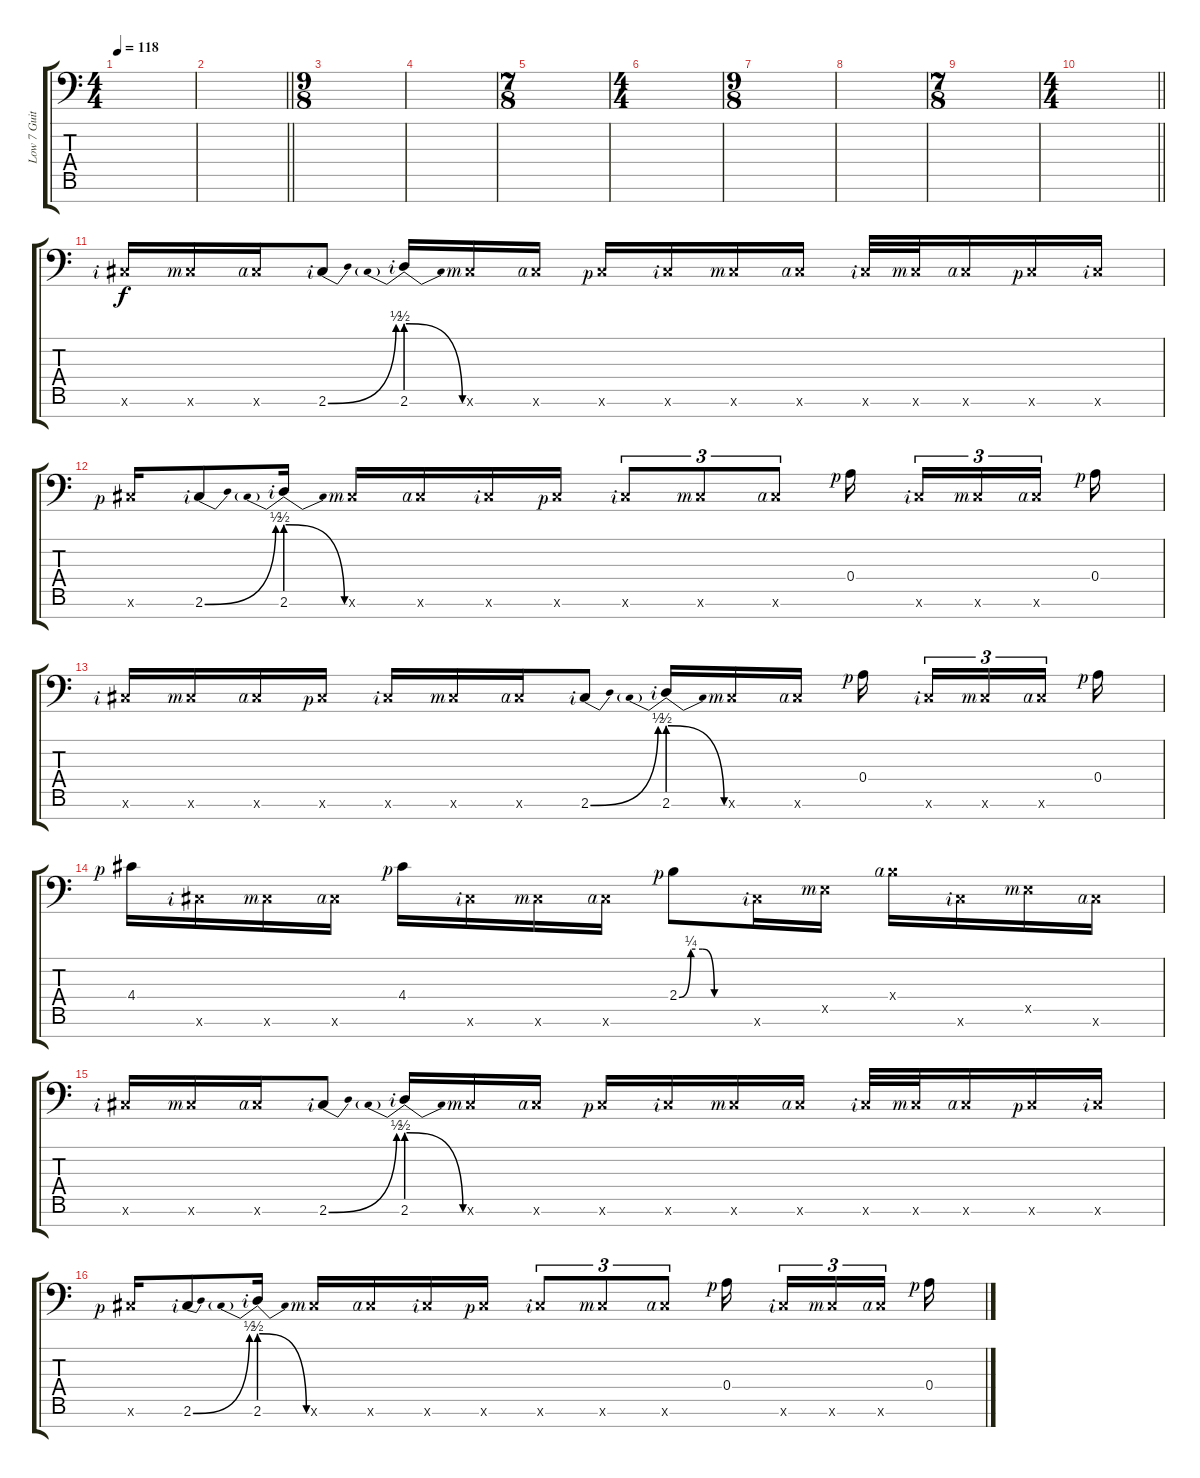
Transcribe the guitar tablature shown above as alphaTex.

\track ("Low 7 Guitar #1" "Low 7 Guit") {instrument distortionguitar}
\staff {score tabs}
\tuning (B3 G3 D3 A2 D2 B1 E1) {hide}
\ts (4 4)
\tempo 118
\clef f4
\ks c
|
\barLineRight lightlight
|
\ts (9 8)
\section ("" "")
|
|
\ts (7 8)
|
\ts (4 4)
|
\ts (9 8)
|
|
\ts (7 8)
|
\ts (4 4)
\barLineRight lightlight
|
\section ("" "")
2.6{x rf 2}.16{instrument slapbass2} 2.6{x rf 3}.16 2.6{x rf 4}.16 2.6{be (bend 0 0 60 2) rf 2}.8 2.6{be (prebendrelease 0 2 60 0) rf 2}.16 2.6{x rf 3}.16 2.6{x rf 4}.16 2.6{x rf 1}.16 2.6{x rf 2}.16 2.6{x rf 3}.16 2.6{x rf 4}.16 2.6{x rf 2}.32 2.6{x rf 3}.32 2.6{x rf 4}.16 2.6{x rf 1}.16 2.6{x rf 2}.16 |
2.6{x rf 1}.16 2.6{be (bend 0 0 60 2) rf 2}.8 2.6{be (prebendrelease 0 2 60 0) rf 2}.16 2.6{x rf 3}.16 2.6{x rf 4}.16 2.6{x rf 2}.16 2.6{x rf 1}.16 2.6{x rf 2}.8{tu (3 2)} 2.6{x rf 3}.8{tu (3 2)} 2.6{x rf 4}.8{tu (3 2)} 0.4{rf 1}.16{beam splitsecondary} 2.6{x rf 2}.16{tu (3 2)} 2.6{x rf 3}.16{tu (3 2)} 2.6{x rf 4}.16{tu (3 2) beam splitsecondary} 0.4{rf 1}.16 |
2.6{x rf 2}.16 2.6{x rf 3}.16 2.6{x rf 4}.16 2.6{x rf 1}.16 2.6{x rf 2}.16 2.6{x rf 3}.16 2.6{x rf 4}.16 2.6{be (bend 0 0 60 2) rf 2}.8 2.6{be (prebendrelease 0 2 60 0) rf 2}.16 2.6{x rf 3}.16 2.6{x rf 4}.16 0.4{rf 1}.16{beam splitsecondary} 2.6{x rf 2}.16{tu (3 2)} 2.6{x rf 3}.16{tu (3 2)} 2.6{x rf 4}.16{tu (3 2) beam splitsecondary} 0.4{rf 1}.16 |
4.4{rf 1}.16 2.6{x rf 2}.16 2.6{x rf 3}.16 2.6{x rf 4}.16 4.4{rf 1}.16 2.6{x rf 2}.16 2.6{x rf 3}.16 2.6{x rf 4}.16 2.4{be (custom 0 0 10 1 20 1 30 0 60 0) rf 1}.8 2.6{x rf 2}.16 2.5{x rf 3}.16 2.4{x rf 4}.16 2.6{x rf 2}.16 2.5{x rf 3}.16 2.6{x rf 4}.16 |
2.6{x rf 2}.16{instrument slapbass2} 2.6{x rf 3}.16 2.6{x rf 4}.16 2.6{be (bend 0 0 60 2) rf 2}.8 2.6{be (prebendrelease 0 2 60 0) rf 2}.16 2.6{x rf 3}.16 2.6{x rf 4}.16 2.6{x rf 1}.16 2.6{x rf 2}.16 2.6{x rf 3}.16 2.6{x rf 4}.16 2.6{x rf 2}.32 2.6{x rf 3}.32 2.6{x rf 4}.16 2.6{x rf 1}.16 2.6{x rf 2}.16 |
2.6{x rf 1}.16 2.6{be (bend 0 0 60 2) rf 2}.8 2.6{be (prebendrelease 0 2 60 0) rf 2}.16 2.6{x rf 3}.16 2.6{x rf 4}.16 2.6{x rf 2}.16 2.6{x rf 1}.16 2.6{x rf 2}.8{tu (3 2)} 2.6{x rf 3}.8{tu (3 2)} 2.6{x rf 4}.8{tu (3 2)} 0.4{rf 1}.16{beam splitsecondary} 2.6{x rf 2}.16{tu (3 2)} 2.6{x rf 3}.16{tu (3 2)} 2.6{x rf 4}.16{tu (3 2) beam splitsecondary} 0.4{rf 1}.16
